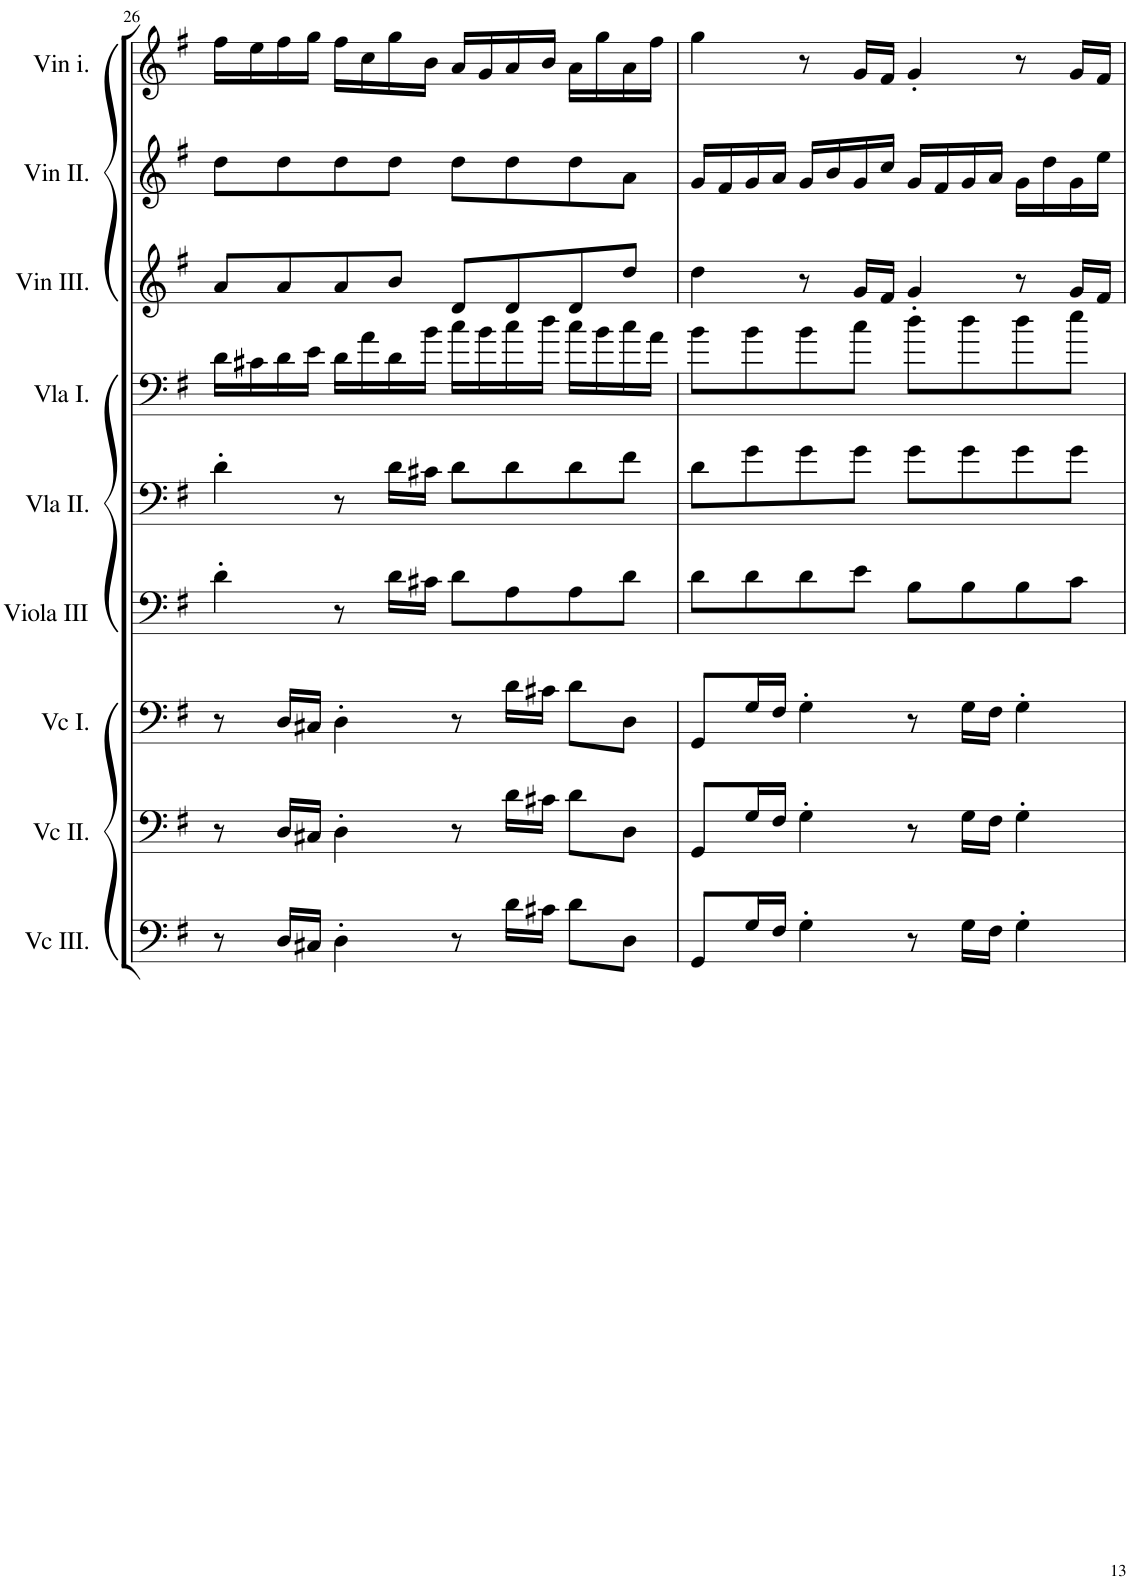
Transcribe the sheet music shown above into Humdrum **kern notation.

**kern	**kern	**kern	**kern	**kern	**kern	**kern	**kern	**kern
*part9	*part8	*part7	*part6	*part5	*part4	*part3	*part2	*part1
*staff9	*staff8	*staff7	*staff6	*staff5	*staff4	*staff3	*staff2	*staff1
*I"Violoncello III	*I"Violoncello II	*I"Violoncello I	*I"Viola III	*I"Viola II	*I"Viola I	*I"Violin III	*I"Violin II	*I"Violin I
*I'Vc III.	*I'Vc II.	*I'Vc I.	*I'Viola III	*I'Vla II.	*I'Vla I.	*I'Vin III.	*I'Vin II.	*I'Vin i.
!!LO:PB:g=z
*clefF4	*clefF4	*clefF4	*clefF4	*clefF4	*clefF4	*clefG2	*clefG2	*clefG2
*Trd7c12	*	*	*	*	*	*	*	*
*k[f#]	*k[f#]	*k[f#]	*k[f#]	*k[f#]	*k[f#]	*k[f#]	*k[f#]	*k[f#]
*M4/4	*M4/4	*M4/4	*M4/4	*M4/4	*M4/4	*M4/4	*M4/4	*M4/4
=26	=26	=26	=26	=26	=26	=26	=26	=26
8r	8r	8r	4d'\	4d'\	16d\LL	8a/L	8dd\L	16ff#\LL
.	.	.	.	.	16c#X\	.	.	16ee\
16D/LL	16D/LL	16D/LL	.	.	16d\	8a/	8dd\	16ff#\
16C#X/JJ	16C#X/JJ	16C#X/JJ	.	.	16e\JJ	.	.	16gg\JJ
4D'\	4D'\	4D'\	8r	8r	16d\LL	8a/	8dd\	16ff#\LL
.	.	.	.	.	16a\	.	.	16cc\
.	.	.	16d\LL	16d\LL	16d\	8b/J	8dd\J	16gg\
.	.	.	16c#X\JJ	16c#X\JJ	16b\JJ	.	.	16b\JJ
8r	8r	8r	8d\L	8d\L	16cc\LL	8d/L	8dd\L	16a/LL
.	.	.	.	.	16b\	.	.	16g/
16d\LL	16d\LL	16d\LL	8A\	8d\	16cc\	8d/	8dd\	16a/
16c#X\JJ	16c#X\JJ	16c#X\JJ	.	.	16dd\JJ	.	.	16b/JJ
8d\L	8d\L	8d\L	8A\	8d\	16cc\LL	8d/	8dd\	16a\LL
.	.	.	.	.	16b\	.	.	16gg\
8D\J	8D\J	8D\J	8d\J	8f#\J	16cc\	8dd/J	8a\J	16a\
.	.	.	.	.	16a\JJ	.	.	16ff#\JJ
=27	=27	=27	=27	=27	=27	=27	=27	=27
8GG/L	8GG/L	8GG/L	8d\L	8d\L	8b\L	4dd\	16g/LL	4gg\
.	.	.	.	.	.	.	16f#/	.
16G/L	16G/L	16G/L	8d\	8g\	8b\	.	16g/	.
16F#/JJ	16F#/JJ	16F#/JJ	.	.	.	.	16a/JJ	.
4G'\	4G'\	4G'\	8d\	8g\	8b\	8r	16g/LL	8r
.	.	.	.	.	.	.	16b/	.
.	.	.	8e\J	8g\J	8cc\J	16g/LL	16g/	16g/LL
.	.	.	.	.	.	16f#/JJ	16cc/JJ	16f#/JJ
8r	8r	8r	8B\L	8g\L	8dd\L	4g'/	16g/LL	4g'/
.	.	.	.	.	.	.	16f#/	.
16G\LL	16G\LL	16G\LL	8B\	8g\	8dd\	.	16g/	.
16F#\JJ	16F#\JJ	16F#\JJ	.	.	.	.	16a/JJ	.
4G'\	4G'\	4G'\	8B\	8g\	8dd\	8r	16g\LL	8r
.	.	.	.	.	.	.	16dd\	.
.	.	.	8c\J	8g\J	8ee\J	16g/LL	16g\	16g/LL
.	.	.	.	.	.	16f#/JJ	16ee\JJ	16f#/JJ
=	=	=	=	=	=	=	=	=
*-	*-	*-	*-	*-	*-	*-	*-	*-
